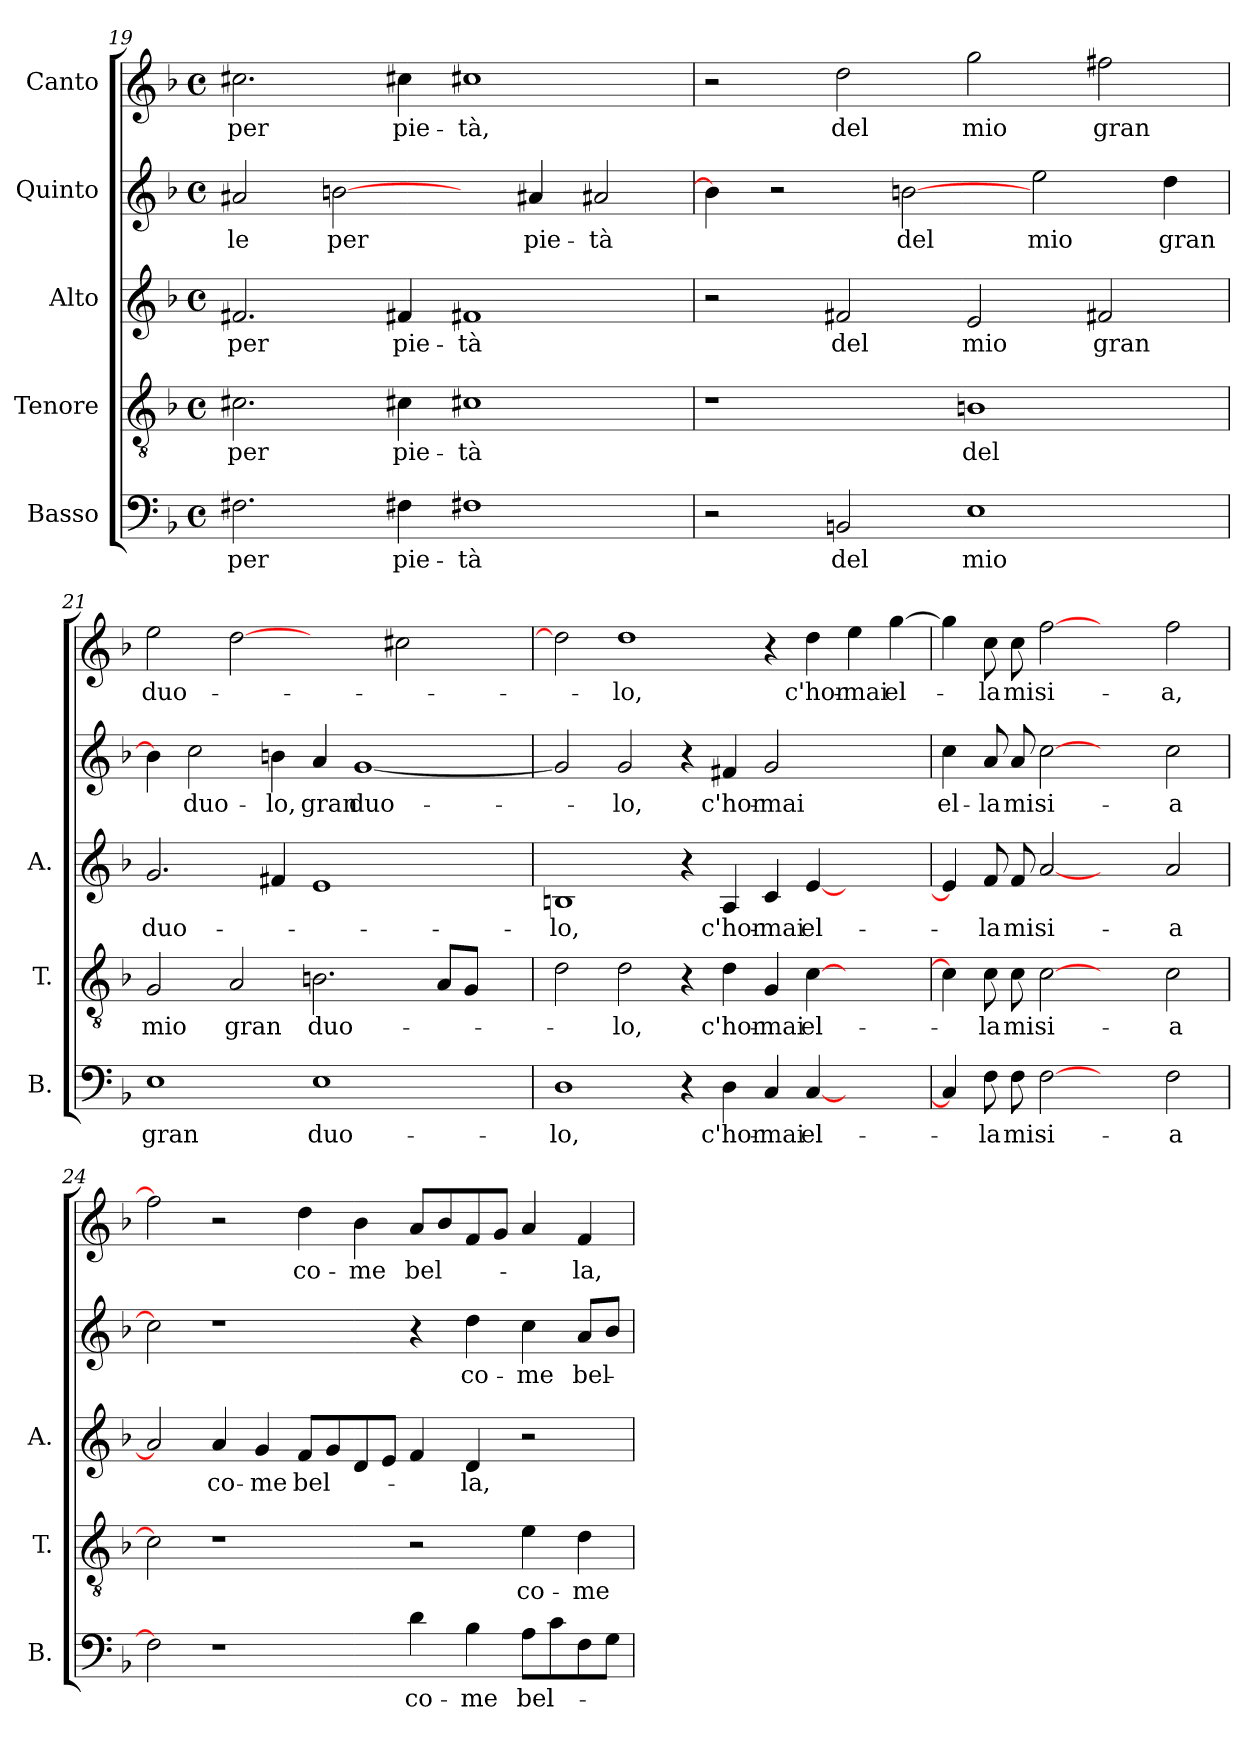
**kern	**text	**kern	**text	**kern	**text	**kern	**text	**kern	**text
*part5	*part5	*part4	*part4	*part3	*part3	*part2	*part2	*part1	*part1
*staff5	*staff5	*staff4	*staff4	*staff3	*staff3	*staff2	*staff2	*staff1	*staff1
*I"Basso	*	*I"Tenore	*	*I"Alto	*	*I"Quinto	*	*I"Canto	*
*I'B.	*	*I'T.	*	*I'A.	*	*	*	*	*
*clefF4	*	*clefGv2	*	*clefG2	*	*clefG2	*	*clefG2	*
*k[b-]	*	*k[b-]	*	*k[b-]	*	*k[b-]	*	*k[b-]	*
*F:	*	*F:	*	*F:	*	*F:	*	*F:	*
*M4/4	*	*M4/4	*	*M4/4	*	*M4/4	*	*M4/4	*
*met(c)	*	*met(c)	*	*met(c)	*	*met(c)	*	*met(c)	*
=19	=19	=19	=19	=19	=19	=19	=19	=19	=19
2.F#X\	per	2.c#X\	per	2.f#X/	per	2a#X/	-le	2.cc#X\	per
.	.	.	.	.	.	[2bn\	per	.	.
4F#X\	pie-	4c#X\	pie-	4f#X/	pie-	.	.	4cc#X\	pie-
1F#X\	-tà	1c#X\	-tà	1f#X/	-tà	4ryy	.	1cc#X\	-tà,
.	.	.	.	.	.	4a#X/	pie-	.	.
.	.	.	.	.	.	2a#X/	-tà	.	.
=20	=20	=20	=20	=20	=20	=20	=20	=20	=20
2r	.	1r	.	2r	.	4b\]	.	2r	.
.	.	.	.	.	.	2r	.	.	.
2BBn/	del	.	.	2f#X/	del	.	.	2dd\	del
.	.	.	.	.	.	[2bn\	del	.	.
1E\	mio	1Bn\	del	2e/	mio	.	.	2gg\	mio
.	.	.	.	.	.	2ee\	mio	.	.
.	.	.	.	2f#X/	gran	.	.	2ff#X\	gran
.	.	.	.	.	.	4dd\	gran	.	.
=21	=21	=21	=21	=21	=21	=21	=21	=21	=21
1E\	gran	2G/	mio	2.g/	duo-	4b\]	.	2ee\	duo-
.	.	.	.	.	.	2cc\	duo-	.	.
.	.	2A/	gran	.	.	.	.	[2dd\	.
.	.	.	.	4f#X/	.	4bn\	-lo,	.	.
1E\	duo-	2.Bn\	duo-	1e/	.	4a/	gran	2ryy	.
.	.	.	.	.	.	[1g/	duo-	.	.
.	.	.	.	.	.	.	.	2cc#X\	.
.	.	8A/L	.	.	.	.	.	.	.
.	.	8G/J	.	.	.	.	.	.	.
4ryy	.	4ryy	.	4ryy	.	.	.	4ryy	.
=22	=22	=22	=22	=22	=22	=22	=22	=22	=22
1D\	-lo,	2d\	.	1Bn/	-lo,	2g/]	.	2dd\]	.
.	.	2d\	-lo,	.	.	2g/	-lo,	1dd\	-lo,
4r	.	4r	.	4r	.	4r	.	.	.
4D\	c'hor-	4d\	c'hor-	4A/	c'hor-	4f#X/	c'hor-	.	.
4C/	-mai	4G/	-mai	4c/	-mai	2g/	-mai	4r	.
[4C/	el-	[4c\	el-	[4e/	el-	.	.	4dd\	c'hor-
2ryy	.	2ryy	.	2ryy	.	2ryy	.	4ee\	-mai
.	.	.	.	.	.	.	.	[4gg\	el-
=23	=23	=23	=23	=23	=23	=23	=23	=23	=23
4C/]	.	4c\]	.	4e/]	.	4cc\	el-	4gg\]	.
8F\	-la	8c\	-la	8f/	-la	8a/	-la	8cc\	-la
8F\	mi	8c\	mi	8f/	mi	8a/	mi	8cc\	mi
[2F\	si-	[2c\	si-	[2a/	si-	[2cc\	si-	[2ff\	si-
2ryy	.	2ryy	.	2ryy	.	2ryy	.	2ryy	.
2F\	-a	2c\	-a	2a/	-a	2cc\	-a	2ff\	-a,
=24	=24	=24	=24	=24	=24	=24	=24	=24	=24
2F\]	.	2c\]	.	2a/]	.	2cc\]	.	2ff\]	.
1r	.	1r	.	4a/	co-	1r	.	2r	.
.	.	.	.	4g/	-me	.	.	.	.
.	.	.	.	8f/L	bel-	.	.	4dd\	co-
.	.	.	.	8g/	.	.	.	.	.
.	.	.	.	8d/	.	.	.	4b-\	-me
.	.	.	.	8e/J	.	.	.	.	.
4d\	co-	2r	.	4f/	.	4r	.	8a/L	bel-
.	.	.	.	.	.	.	.	8b-/	.
4B-\	-me	.	.	4d/	-la,	4dd\	co-	8f/	.
.	.	.	.	.	.	.	.	8g/J	.
8A\L	bel-	4e\	co-	2r	.	4cc\	-me	4a/	.
8c\	.	.	.	.	.	.	.	.	.
8F\	.	4d\	-me	.	.	8a/L	bel-	4f/	-la,
8G\J	.	.	.	.	.	8b-/J	.	.	.
=	=	=	=	=	=	=	=	=	=
*-	*-	*-	*-	*-	*-	*-	*-	*-	*-
